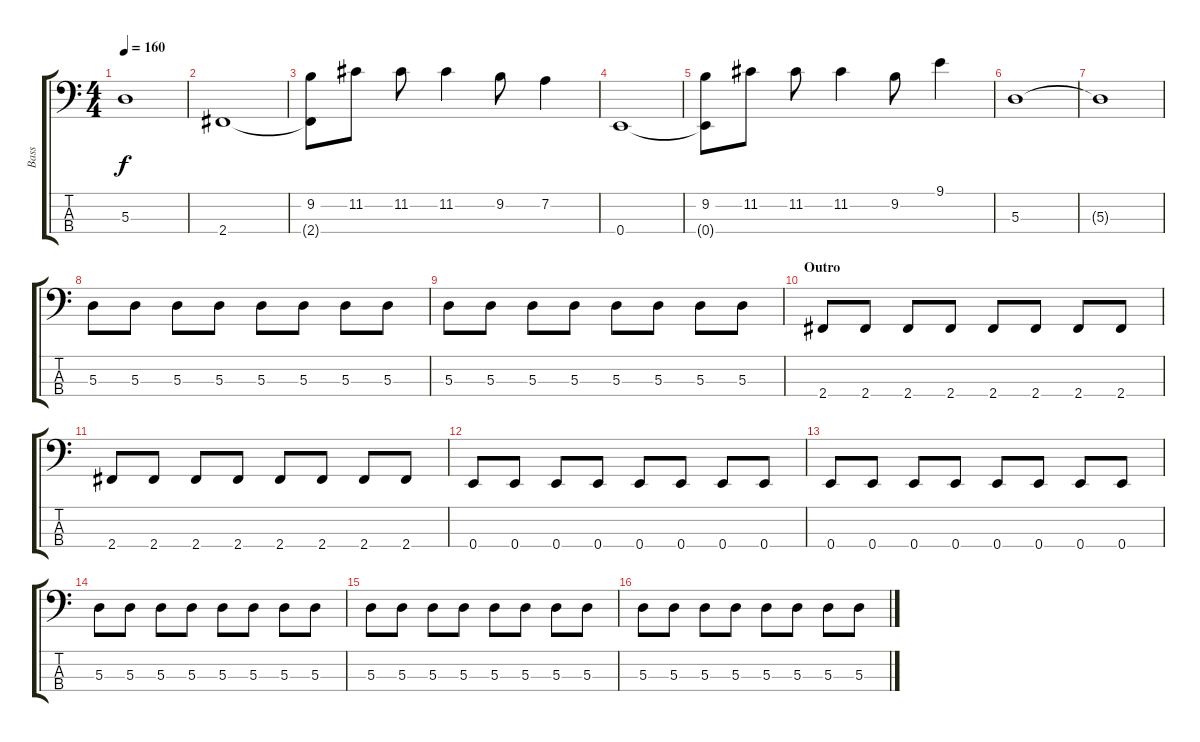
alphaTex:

\track ("Bass" "Bass") {instrument electricbassfinger}
\staff {score tabs}
\tuning (G2 D2 A1 E1) {hide}
\ts (4 4)
\tempo 160
\clef f4
\ks c
5.3{t}.1{dy f} |
2.4.1 |
(9.2 2.4{t}).8 11.2.8 11.2.8 11.2.4 9.2.8 7.2.4 |
0.4.1 |
(9.2 0.4{t}).8 11.2.8 11.2.8 11.2.4 9.2.8 9.1.4 |
5.3.1 |
5.3{t}.1 |
5.3.8 5.3.8 5.3.8 5.3.8 5.3.8 5.3.8 5.3.8 5.3.8 |
5.3.8 5.3.8 5.3.8 5.3.8 5.3.8 5.3.8 5.3.8 5.3.8 |
\section ("" "Outro")
2.4.8 2.4.8 2.4.8 2.4.8 2.4.8 2.4.8 2.4.8 2.4.8 |
2.4.8 2.4.8 2.4.8 2.4.8 2.4.8 2.4.8 2.4.8 2.4.8 |
0.4.8 0.4.8 0.4.8 0.4.8 0.4.8 0.4.8 0.4.8 0.4.8 |
0.4.8 0.4.8 0.4.8 0.4.8 0.4.8 0.4.8 0.4.8 0.4.8 |
5.3.8 5.3.8 5.3.8 5.3.8 5.3.8 5.3.8 5.3.8 5.3.8 |
5.3.8 5.3.8 5.3.8 5.3.8 5.3.8 5.3.8 5.3.8 5.3.8 |
5.3.8 5.3.8 5.3.8 5.3.8 5.3.8 5.3.8 5.3.8 5.3.8
